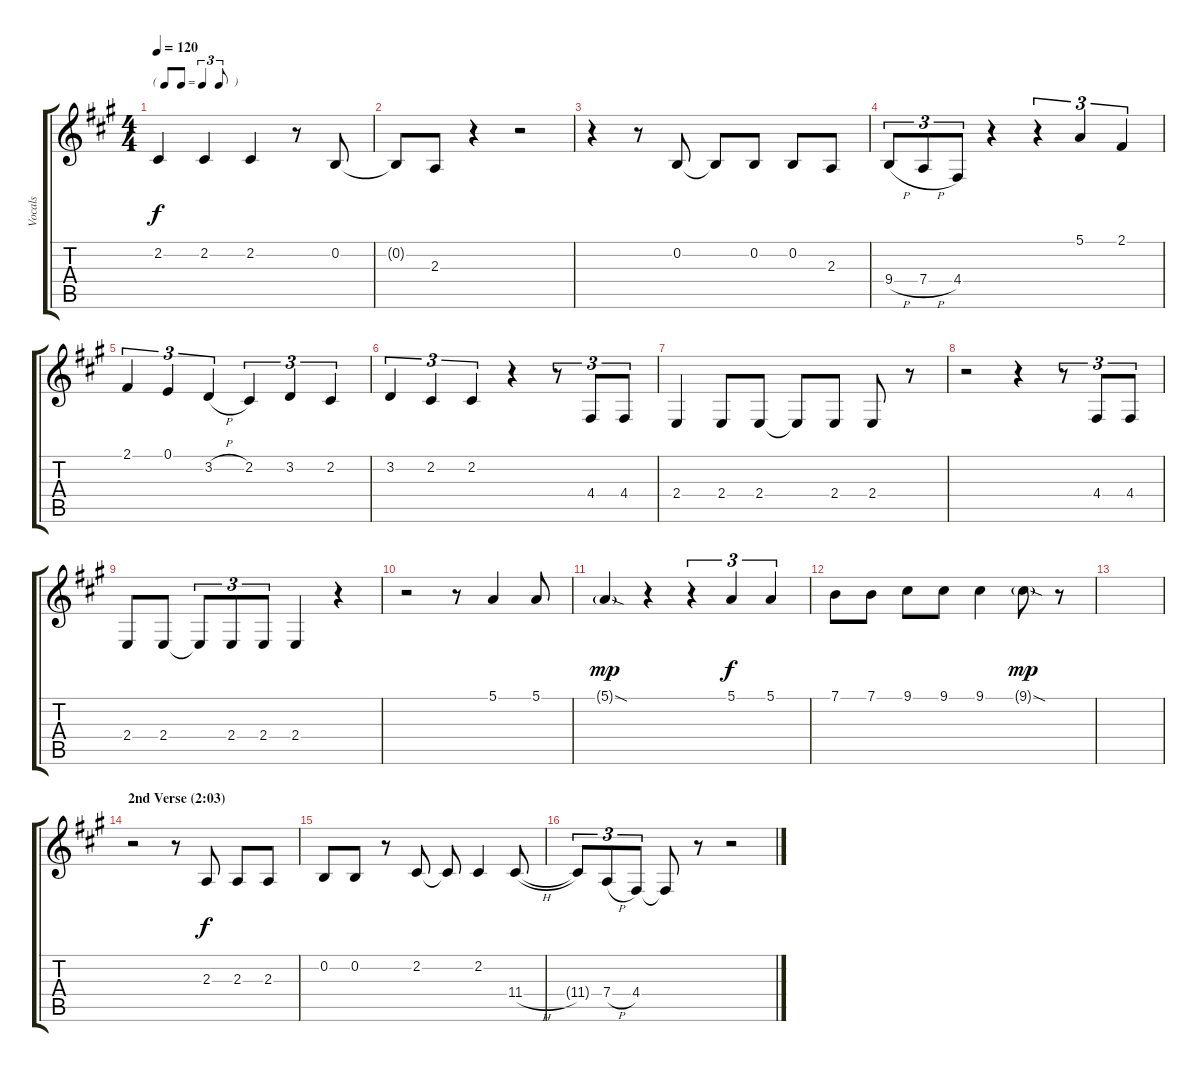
\track ("Vocals" "Vocals") {instrument sopranosax}
\staff {score tabs}
\tuning (E4 B3 G3 D3 A2 E2) {hide}
\ts (4 4)
\tf triplet8th
\tempo 120
\clef g2
\ks a
2.2.4{dy f} 2.2.4 2.2.4 r.8 0.2.8 |
0.2{t}.8 2.3.8 r.4 r.2 |
r.4 r.8 0.2.8 0.2{t}.8 0.2.8 0.2.8 2.3.8 |
9.4{h}.8{tu (3 2)} 7.4{h}.8{tu (3 2)} 4.4.8{tu (3 2)} r.4 r.4{tu (3 2)} 5.1.4{tu (3 2)} 2.1.4{tu (3 2)} |
2.1.4{tu (3 2)} 0.1.4{tu (3 2)} 3.2{h}.4{tu (3 2)} 2.2.4{tu (3 2)} 3.2.4{tu (3 2)} 2.2.4{tu (3 2)} |
3.2.4{tu (3 2)} 2.2.4{tu (3 2)} 2.2.4{tu (3 2)} r.4 r.8{tu (3 2)} 4.4.8{tu (3 2)} 4.4.8{tu (3 2)} |
2.4.4 2.4.8 2.4.8 2.4{t}.8 2.4.8 2.4.8 r.8 |
r.2 r.4 r.8{tu (3 2)} 4.4.8{tu (3 2)} 4.4.8{tu (3 2)} |
2.4.8 2.4.8 2.4{t}.8{tu (3 2)} 2.4.8{tu (3 2)} 2.4.8{tu (3 2)} 2.4.4 r.4 |
r.2 r.8 5.1.4 5.1.8 |
5.1{sod g}.4{dy mp} r.4 r.4{tu (3 2)} 5.1.4{tu (3 2) dy f} 5.1.4{tu (3 2)} |
7.1.8 7.1.8 9.1.8 9.1.8 9.1.4 9.1{sod g}.8{dy mp} r.8 |
|
\section ("" "2nd Verse (2:03)")
r.2 r.8 2.3.8{dy f} 2.3.8 2.3.8 |
0.2.8 0.2.8 r.8 2.2.8 2.2{t}.8 2.2.4 11.4{h}.8 |
11.4{t}.8{tu (3 2)} 7.4{h}.8{tu (3 2)} 4.4.8{tu (3 2)} 4.4{t}.8 r.8 r.2
